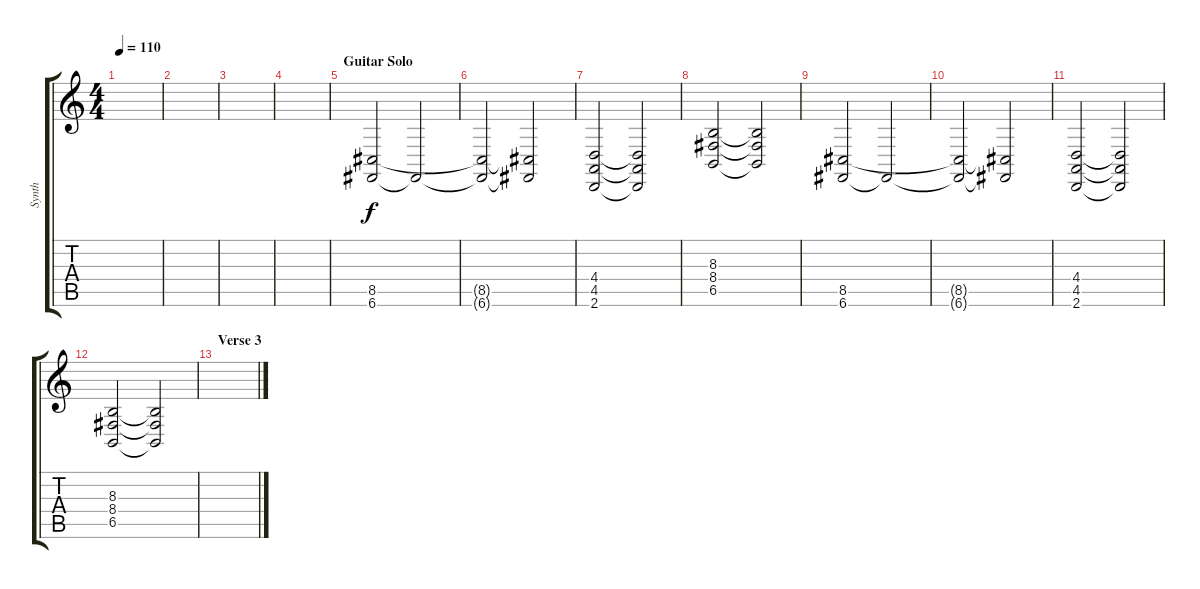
\track ("Synth" "Synth") {instrument synthstrings2}
\staff {score tabs}
\tuning (C4 G3 Eb3 Bb2 F2 C2) {hide}
\ts (4 4)
\tempo 110
\clef g2
\ks c
|
|
|
|
\section ("" "Guitar Solo")
(8.5 6.6).2 6.6{t}.2 |
(8.5{t} 6.6{t}).2 (8.5{t} 6.6{t}).2 |
(4.4 4.5 2.6).2 (4.4{t} 4.5{t} 2.6{t}).2 |
(8.3 8.4 6.5).2 (8.3{t} 8.4{t} 6.5{t}).2 |
(8.5 6.6).2 6.6{t}.2 |
(8.5{t} 6.6{t}).2 (8.5{t} 6.6{t}).2 |
(4.4 4.5 2.6).2 (4.4{t} 4.5{t} 2.6{t}).2 |
(8.3 8.4 6.5).2 (8.3{t} 8.4{t} 6.5{t}).2 |
\section ("" "Verse 3")
